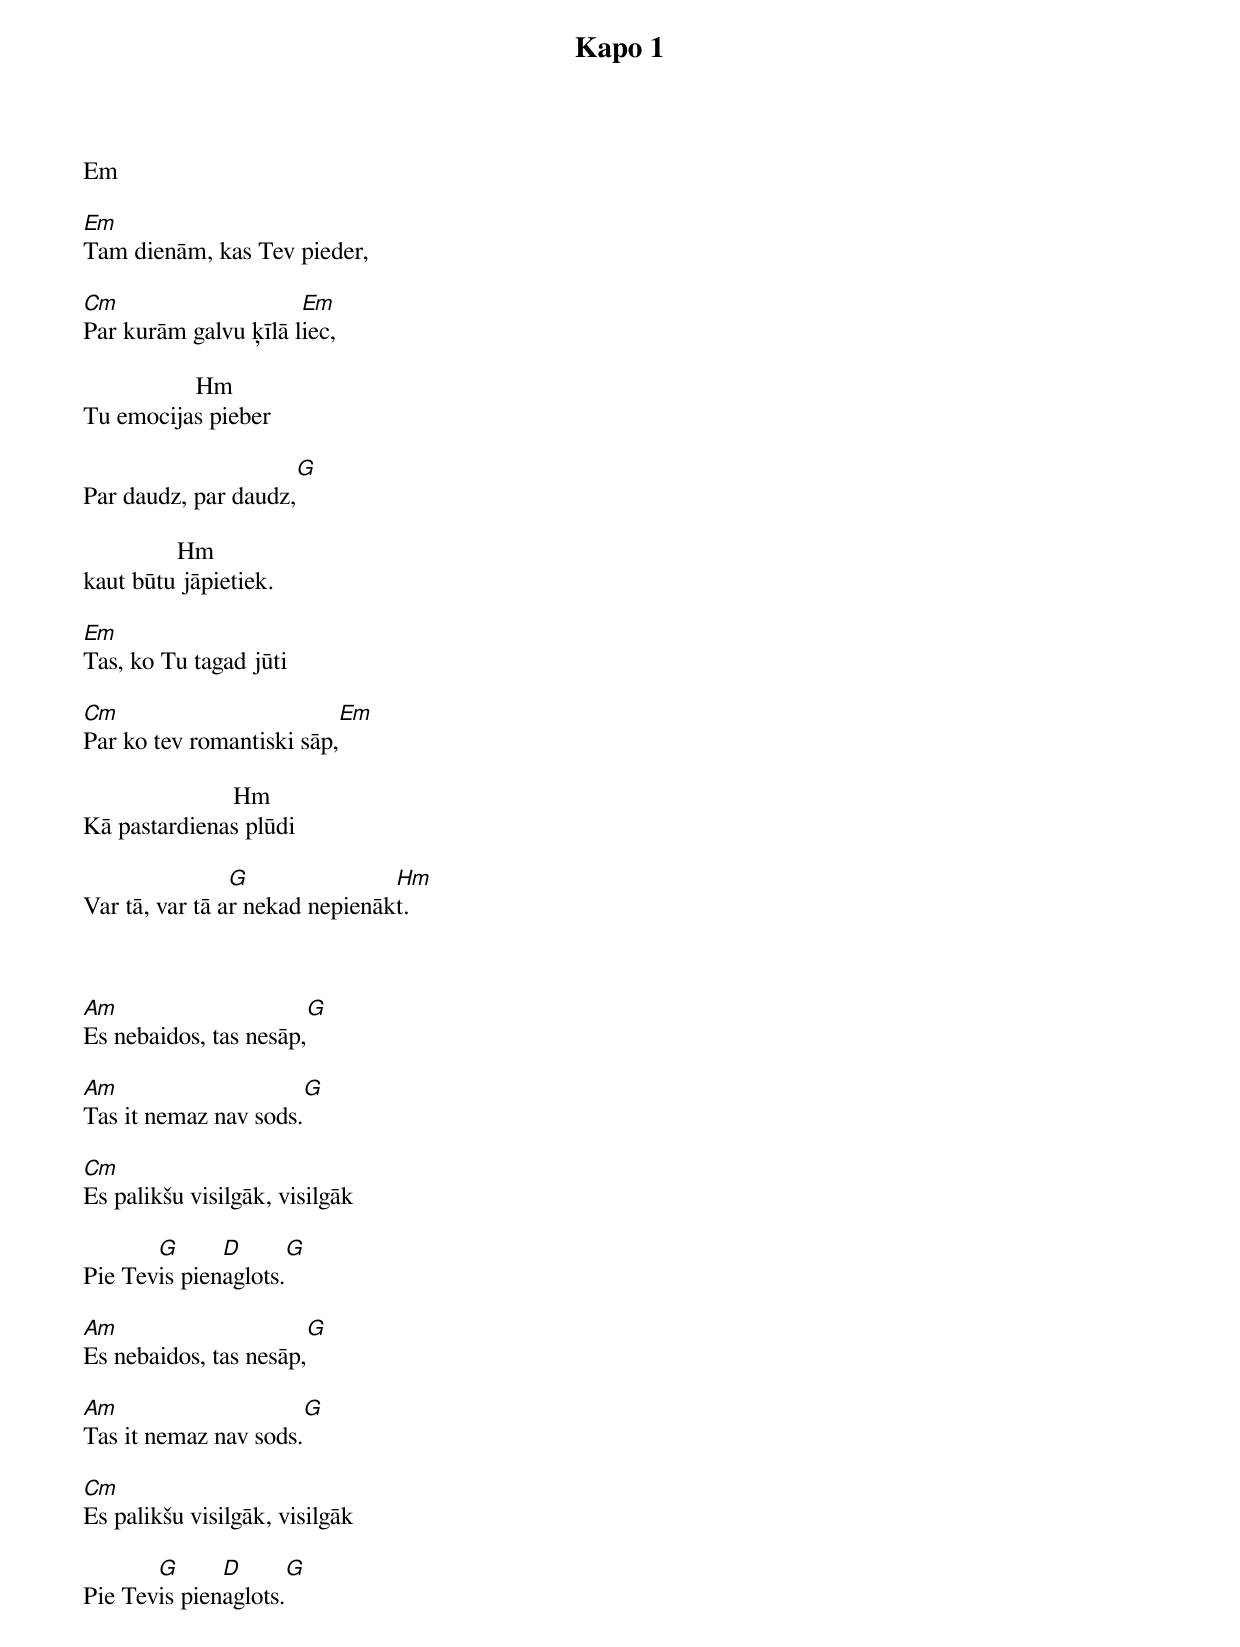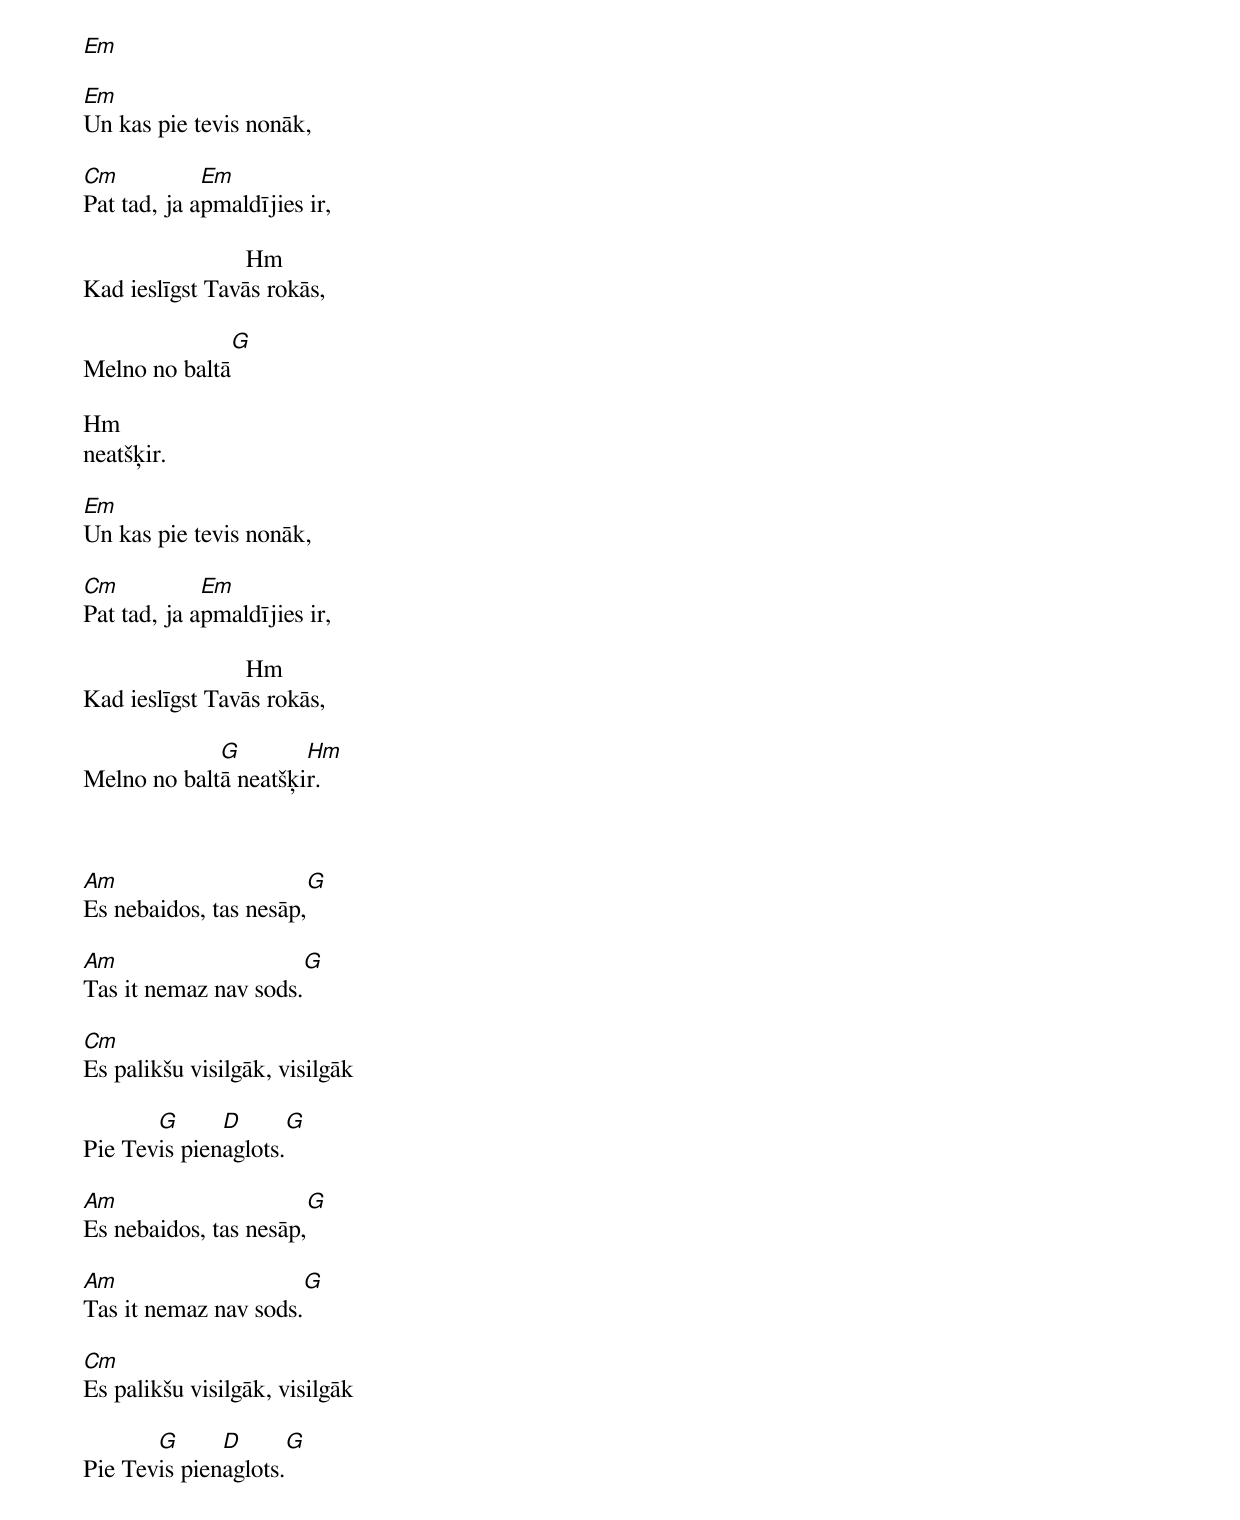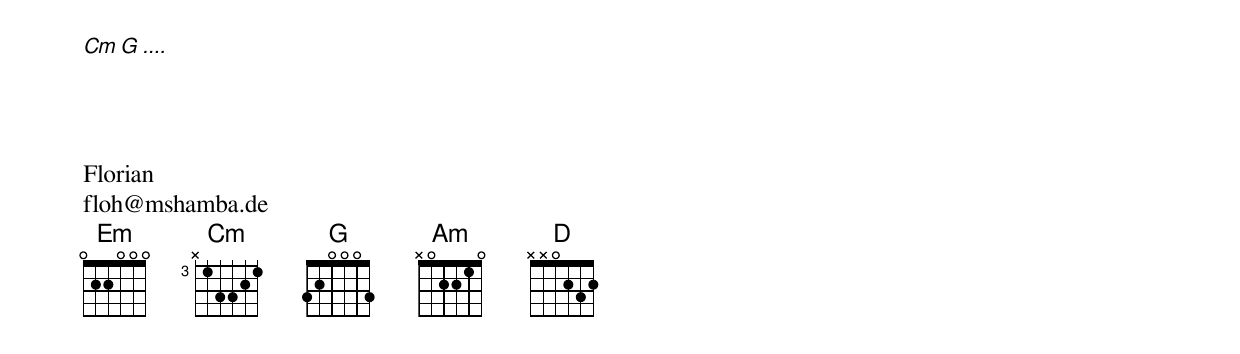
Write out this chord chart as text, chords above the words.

Kapo 1


Em

Em
Tam dienām, kas Tev pieder,

Cm                    Em
Par kurām galvu ķīlā liec,

                  Hm
Tu emocijas pieber

                          G
Par daudz, par daudz,

               Hm
kaut būtu jāpietiek.

Em
Tas, ko Tu tagad jūti

Cm                          Em
Par ko tev romantiski sāp,

                        Hm
Kā pastardienas plūdi

                G               Hm
Var tā, var tā ar nekad nepienākt.



Am                     G
Es nebaidos, tas nesāp,

Am                     G
Tas it nemaz nav sods.

Cm
Es palikšu visilgāk, visilgāk

       G      D      G
Pie Tevis pienaglots.

Am                     G
Es nebaidos, tas nesāp,

Am                     G
Tas it nemaz nav sods.

Cm
Es palikšu visilgāk, visilgāk

       G      D      G
Pie Tevis pienaglots.


Em

Em
Un kas pie tevis nonāk,

Cm           Em
Pat tad, ja apmaldījies ir,

                          Hm
Kad ieslīgst Tavās rokās,

              G
Melno no baltā

Hm
neatšķir.

Em
Un kas pie tevis nonāk,

Cm           Em
Pat tad, ja apmaldījies ir,

                          Hm
Kad ieslīgst Tavās rokās,

             G        Hm
Melno no baltā neatšķir.



Am                     G
Es nebaidos, tas nesāp,

Am                     G
Tas it nemaz nav sods.

Cm
Es palikšu visilgāk, visilgāk

       G      D      G
Pie Tevis pienaglots.

Am                     G
Es nebaidos, tas nesāp,

Am                     G
Tas it nemaz nav sods.

Cm
Es palikšu visilgāk, visilgāk

       G      D      G
Pie Tevis pienaglots.


Cm G ....




Florian
floh@mshamba.de
